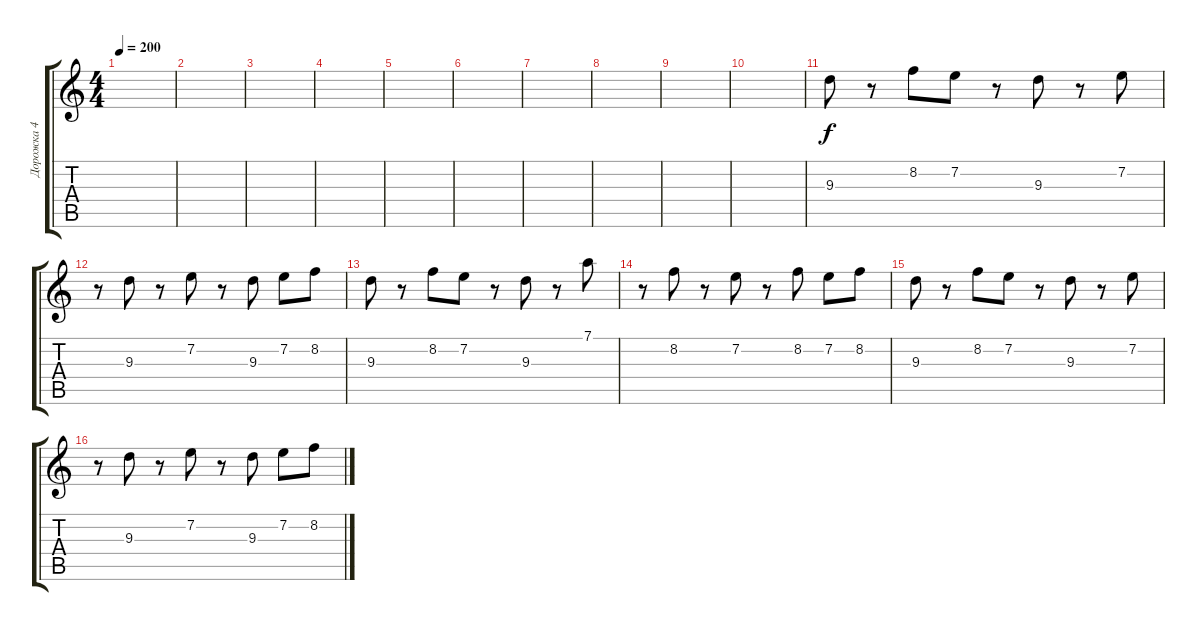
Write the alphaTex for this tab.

\track ("Дорожка 4" "Дорожка 4") {instrument acousticguitarnylon}
\staff {score tabs}
\tuning (D4 A3 F3 C3 G2 D2) {hide}
\ts (4 4)
\tempo 200
\clef g2
\ks c
|
|
|
|
|
|
|
|
|
|
9.3.8 r.8 8.2.8 7.2.8 r.8 9.3.8 r.8 7.2.8 |
r.8 9.3.8 r.8 7.2.8 r.8 9.3.8 7.2.8 8.2.8 |
9.3.8 r.8 8.2.8 7.2.8 r.8 9.3.8 r.8 7.1.8 |
r.8 8.2.8 r.8 7.2.8 r.8 8.2.8 7.2.8 8.2.8 |
9.3.8 r.8 8.2.8 7.2.8 r.8 9.3.8 r.8 7.2.8 |
r.8 9.3.8 r.8 7.2.8 r.8 9.3.8 7.2.8 8.2.8
